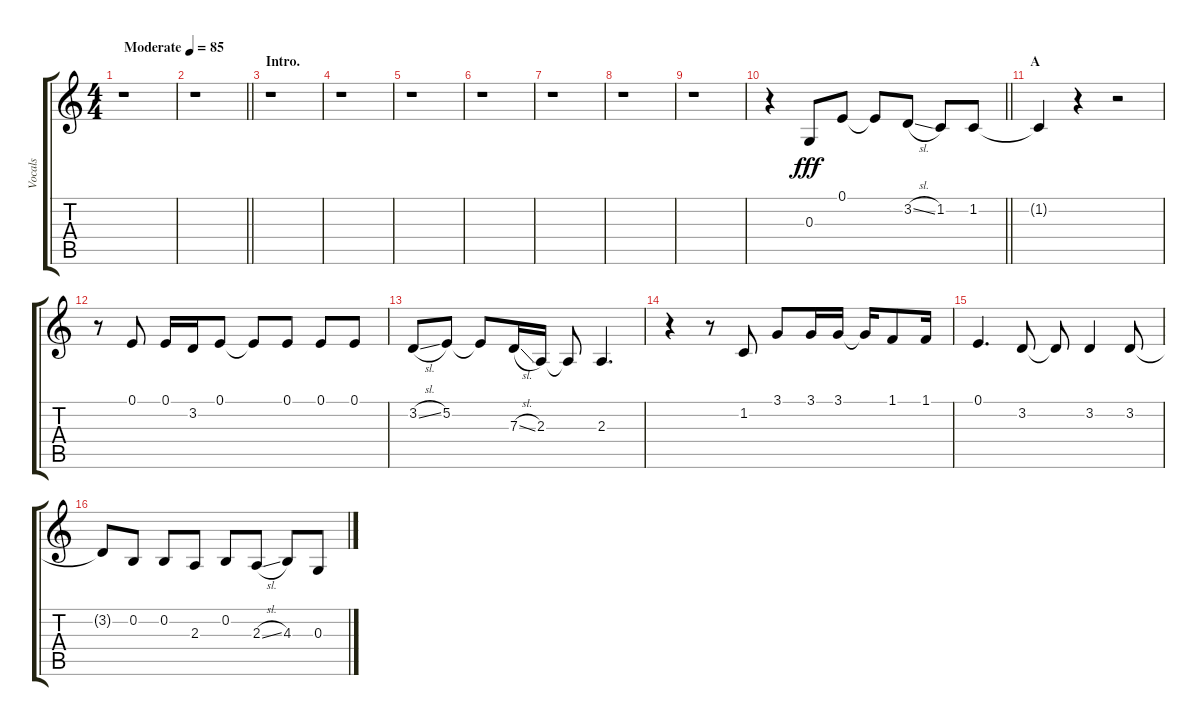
\track ("Vocals" "Vocals") {instrument voiceoohs}
\staff {score tabs}
\tuning (E4 B3 G3 D3 A2 E2) {hide}
\ts (4 4)
\tempo (85 "Moderate")
\clef g2
\ks c
r.1{dy fff instrument voiceoohs} |
\barLineRight lightlight
r.1 |
\section ("" "Intro.")
r.1 |
r.1 |
r.1 |
r.1 |
r.1 |
r.1 |
r.1 |
\barLineRight lightlight
r.4 0.3.8 0.1.8 0.1{t}.8 3.2{sl}.8 1.2.8 1.2.8 |
\section ("" "A")
1.2{t}.4 r.4 r.2 |
r.8 0.1.8 0.1.16 3.2.16 0.1.8 0.1{t}.8 0.1.8 0.1.8 0.1.8 |
3.2{sl}.8 5.2.8 5.2{t}.8 7.3{sl}.16 2.3.16 2.3{t}.8 2.3.4{d} |
r.4 r.8 1.2.8 3.1.8 3.1.16 3.1.16 3.1{t}.16 1.1.8 1.1.16 |
0.1.4{d} 3.2.8 3.2{t}.8 3.2.4 3.2.8 |
3.2{t}.8 0.2.8 0.2.8 2.3.8 0.2.8 2.3{sl}.8 4.3.8 0.3.8
